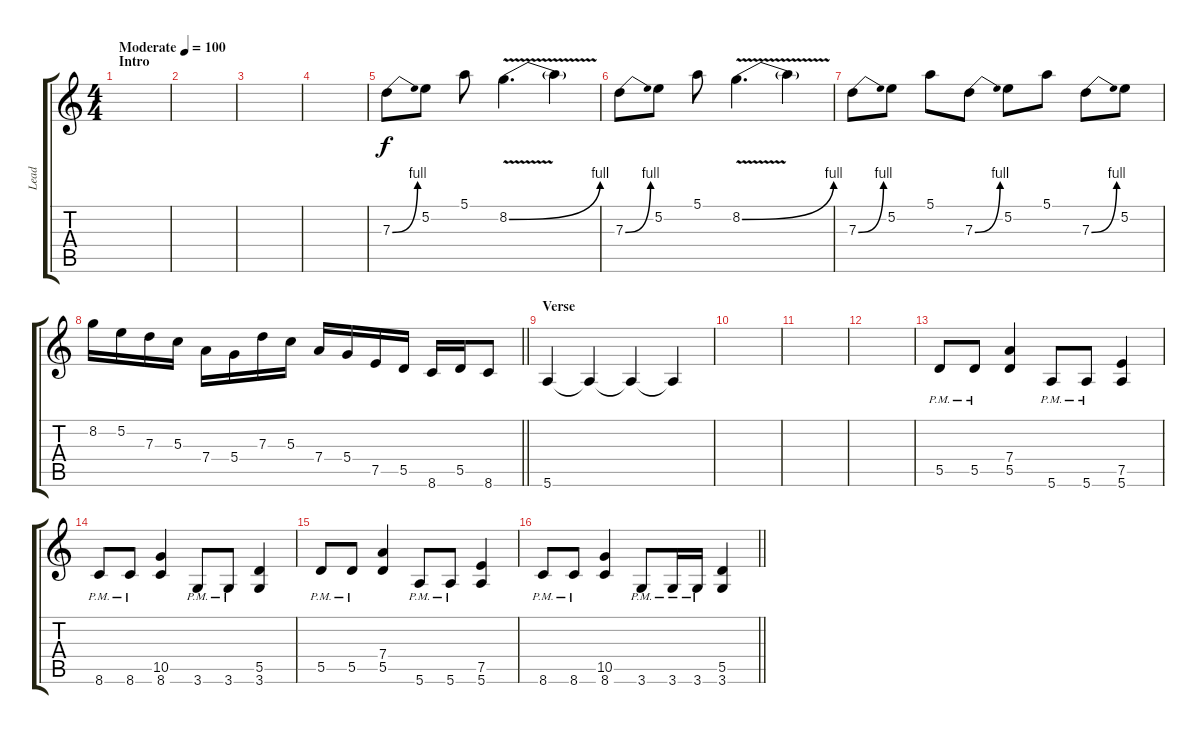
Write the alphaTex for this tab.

\track ("Lead" "Lead") {instrument overdrivenguitar}
\staff {score tabs}
\tuning (E4 B3 G3 D3 A2 E2) {hide}
\ts (4 4)
\section ("" "Intro")
\tempo (100 "Moderate")
\clef g2
\ks c
|
|
|
|
7.3{be (bend 0 0 60 4)}.8 5.2.8 5.1.8 8.2{be (bend 0 0 60 4) v}.4{d} 8.2{t}.4 |
7.3{be (bend 0 0 60 4)}.8 5.2.8 5.1.8 8.2{be (bend 0 0 60 4) v}.4{d} 8.2{t}.4 |
7.3{be (bend 0 0 60 4)}.8 5.2.8 5.1.8 7.3{be (bend 0 0 60 4)}.8 5.2.8 5.1.8 7.3{be (bend 0 0 60 4)}.8 5.2.8 |
\barLineRight lightlight
8.2.16 5.2.16 7.3.16 5.3.16 7.4.16 5.4.16 7.3.16 5.3.16 7.4.16 5.4.16 7.5.16 5.5.16 8.6.16 5.5.16 8.6.8 |
\section ("" "Verse")
5.6.4 5.6{t}.4 5.6{t}.4 5.6{t}.4 |
|
|
|
5.5{pm}.8 5.5{pm}.8 (7.4 5.5).4 5.6{pm}.8 5.6{pm}.8 (7.5 5.6).4 |
8.6{pm}.8 8.6{pm}.8 (10.5 8.6).4 3.6{pm}.8 3.6{pm}.8 (5.5 3.6).4 |
5.5{pm}.8 5.5{pm}.8 (7.4 5.5).4 5.6{pm}.8 5.6{pm}.8 (7.5 5.6).4 |
\barLineRight lightlight
8.6{pm}.8 8.6{pm}.8 (10.5 8.6).4 3.6{pm}.8 3.6{pm}.16 3.6{pm}.16 (5.5 3.6).4
